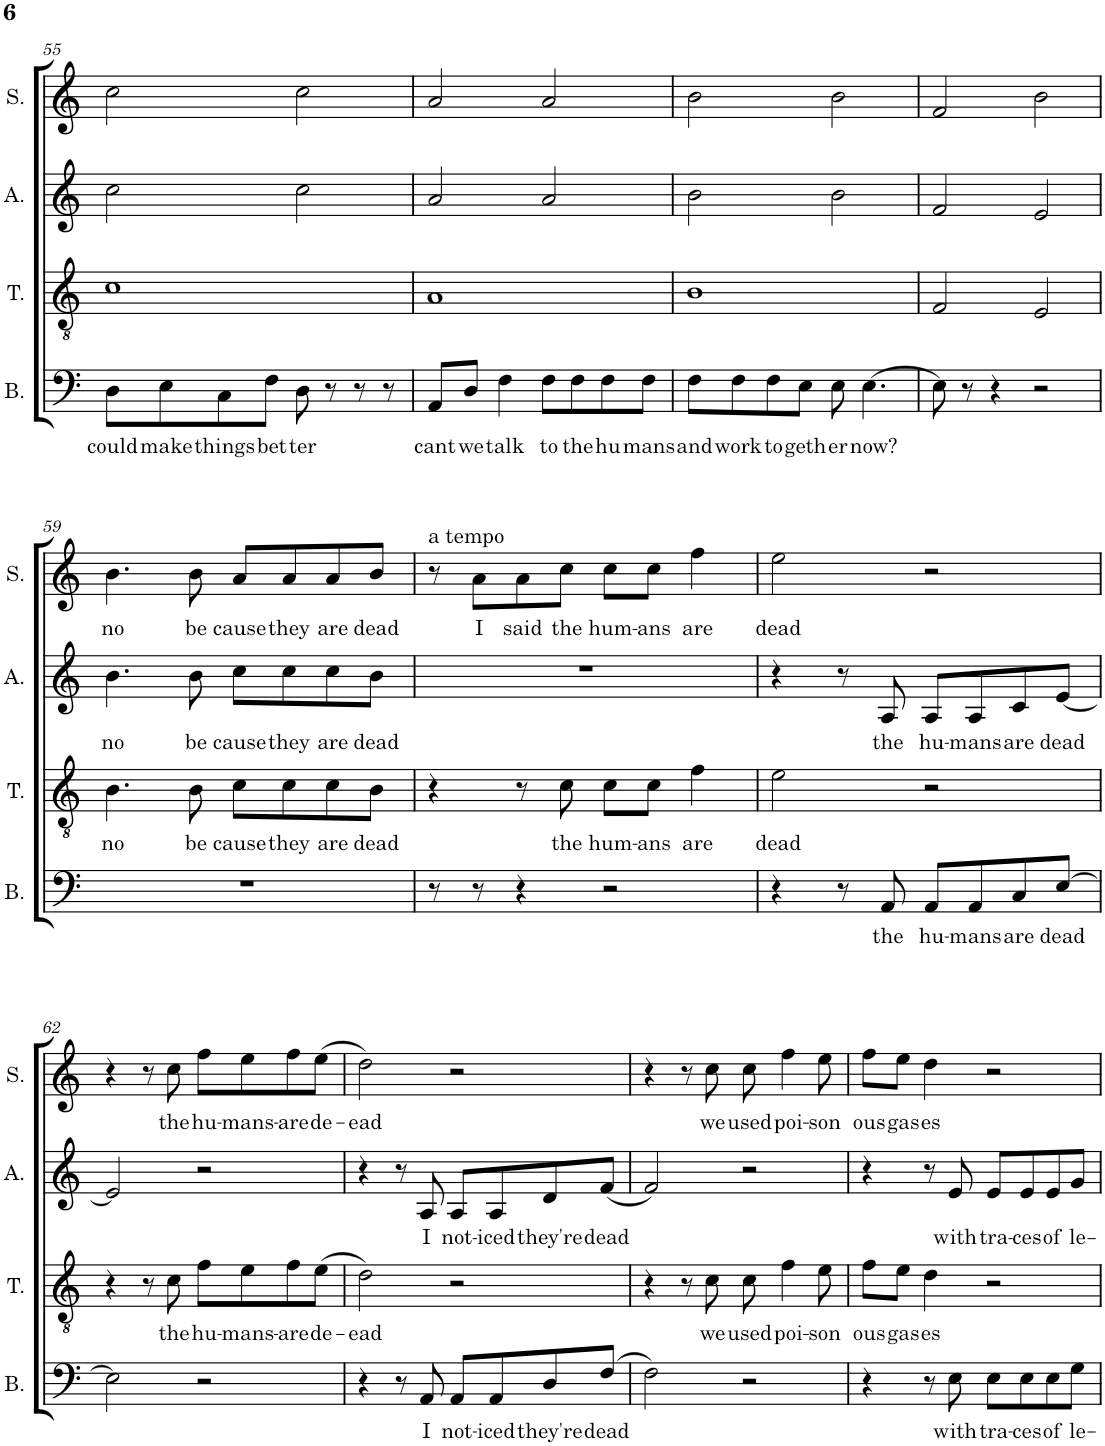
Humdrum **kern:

**kern	**text	**kern	**text	**kern	**text	**kern	**text
*part4	*part4	*part3	*part3	*part2	*part2	*part1	*part1
*staff4	*staff4	*staff3	*staff3	*staff2	*staff2	*staff1	*staff1
*I"Bass	*	*I"Tenor	*	*I"Alto	*	*I"Soprano	*
*I'B.	*	*I'T.	*	*I'A.	*	*I'S.	*
!!LO:PB:g=z
*clefF4	*	*clefGv2	*	*clefG2	*	*clefG2	*
*k[]	*	*k[]	*	*k[]	*	*k[]	*
*M4/4	*	*M4/4	*	*M4/4	*	*M4/4	*
=55	=55	=55	=55	=55	=55	=55	=55
!	!LO:LY:b	!	!	!	!	!	!
8D\L	could	1c	.	2cc\	.	2cc\	.
!	!LO:LY:b	!	!	!	!	!	!
8E\	make	.	.	.	.	.	.
!	!LO:LY:b	!	!	!	!	!	!
8C\	things	.	.	.	.	.	.
!	!LO:LY:b	!	!	!	!	!	!
8F\J	bet	.	.	.	.	.	.
!	!LO:LY:b	!	!	!	!	!	!
8D\	ter	.	.	2cc\	.	2cc\	.
8r	.	.	.	.	.	.	.
8r	.	.	.	.	.	.	.
8r	.	.	.	.	.	.	.
=56	=56	=56	=56	=56	=56	=56	=56
!	!LO:LY:b	!	!	!	!	!	!
8AA/L	cant	1A	.	2a/	.	2a/	.
!	!LO:LY:b	!	!	!	!	!	!
8D/J	we	.	.	.	.	.	.
!	!LO:LY:b	!	!	!	!	!	!
4F\	talk	.	.	.	.	.	.
!	!LO:LY:b	!	!	!	!	!	!
8F\L	to	.	.	2a/	.	2a/	.
!	!LO:LY:b	!	!	!	!	!	!
8F\	the	.	.	.	.	.	.
!	!LO:LY:b	!	!	!	!	!	!
8F\	hu	.	.	.	.	.	.
!	!LO:LY:b	!	!	!	!	!	!
8F\J	mans	.	.	.	.	.	.
=57	=57	=57	=57	=57	=57	=57	=57
!	!LO:LY:b	!	!	!	!	!	!
8F\L	and	1B	.	2b\	.	2b\	.
!	!LO:LY:b	!	!	!	!	!	!
8F\	work	.	.	.	.	.	.
!	!LO:LY:b	!	!	!	!	!	!
8F\	to	.	.	.	.	.	.
!	!LO:LY:b	!	!	!	!	!	!
8E\J	geth	.	.	.	.	.	.
!	!LO:LY:b	!	!	!	!	!	!
8E\	er	.	.	2b\	.	2b\	.
!	!LO:LY:b	!	!	!	!	!	!
[4.E\	now?	.	.	.	.	.	.
=58	=58	=58	=58	=58	=58	=58	=58
8E\]	.	2F/	.	2f/	.	2f/	.
8r	.	.	.	.	.	.	.
4r	.	.	.	.	.	.	.
2r	.	2E/	.	2e/	.	2b\	.
!!LO:LB:g=z
=59	=59	=59	=59	=59	=59	=59	=59
!	!	!	!LO:LY:b	!	!LO:LY:b	!	!LO:LY:b
1r	.	4.B\	no	4.b\	no	4.b\	no
!	!	!	!LO:LY:b	!	!LO:LY:b	!	!LO:LY:b
.	.	8B\	be	8b\	be	8b\	be
!	!	!	!LO:LY:b	!	!LO:LY:b	!	!LO:LY:b
.	.	8c\L	cause	8cc\L	cause	8a/L	cause
!	!	!	!LO:LY:b	!	!LO:LY:b	!	!LO:LY:b
.	.	8c\	they	8cc\	they	8a/	they
!	!	!	!LO:LY:b	!	!LO:LY:b	!	!LO:LY:b
.	.	8c\	are	8cc\	are	8a/	are
!	!	!	!LO:LY:b	!	!LO:LY:b	!	!LO:LY:b
.	.	8B\J	dead	8b\J	dead	8b/J	dead
=60	=60	=60	=60	=60	=60	=60	=60
!	!	!	!	!	!	!LO:TX:a:t=a tempo	!
8r	.	4r	.	1r	.	8r	.
!	!	!	!	!	!	!	!LO:LY:b
8r	.	.	.	.	.	8a\L	I
!	!	!	!	!	!	!	!LO:LY:b
4r	.	8r	.	.	.	8a\	said
!	!	!	!LO:LY:b	!	!	!	!LO:LY:b
.	.	8c\	the	.	.	8cc\J	the
!	!	!	!LO:LY:b	!	!	!	!LO:LY:b
2r	.	8c\L	hum-	.	.	8cc\L	hum-
!	!	!	!LO:LY:b	!	!	!	!LO:LY:b
.	.	8c\J	-ans	.	.	8cc\J	-ans
!	!	!	!LO:LY:b	!	!	!	!LO:LY:b
.	.	4f\	are	.	.	4ff\	are
=61	=61	=61	=61	=61	=61	=61	=61
!	!	!	!LO:LY:b	!	!	!	!LO:LY:b
4r	.	2e\	dead	4r	.	2ee\	dead
8r	.	.	.	8r	.	.	.
!	!LO:LY:b	!	!	!	!LO:LY:b	!	!
8AA/	the	.	.	8A/	the	.	.
!	!LO:LY:b	!	!	!	!LO:LY:b	!	!
8AA/L	hu-	2r	.	8A/L	hu-	2r	.
!	!LO:LY:b	!	!	!	!LO:LY:b	!	!
8AA/	-mans	.	.	8A/	-mans	.	.
!	!LO:LY:b	!	!	!	!LO:LY:b	!	!
8C/	are	.	.	8c/	are	.	.
!	!LO:LY:b	!	!	!	!LO:LY:b	!	!
[8E/J	dead	.	.	[8e/J	dead	.	.
!!LO:LB:g=z
=62	=62	=62	=62	=62	=62	=62	=62
2E\]	.	4r	.	2e/]	.	4r	.
.	.	8r	.	.	.	8r	.
!	!	!	!LO:LY:b	!	!	!	!LO:LY:b
.	.	8c\	the	.	.	8cc\	the
!	!	!	!LO:LY:b	!	!	!	!LO:LY:b
2r	.	8f\L	hu-	2r	.	8ff\L	hu-
!	!	!	!LO:LY:b	!	!	!	!LO:LY:b
.	.	8e\	-mans-	.	.	8ee\	-mans-
!	!	!	!LO:LY:b	!	!	!	!LO:LY:b
.	.	8f\	-are	.	.	8ff\	-are
!	!	!	!LO:LY:b	!	!	!	!LO:LY:b
.	.	(8e\J	de-	.	.	(8ee\J	de-
=63	=63	=63	=63	=63	=63	=63	=63
!	!	!	!LO:LY:b	!	!	!	!LO:LY:b
4r	.	2d\)	-ead	4r	.	2dd\)	-ead
8r	.	.	.	8r	.	.	.
!	!LO:LY:b	!	!	!	!LO:LY:b	!	!
8AA/	I	.	.	8A/	I	.	.
!	!LO:LY:b	!	!	!	!LO:LY:b	!	!
8AA/L	not-	2r	.	8A/L	not-	2r	.
!	!LO:LY:b	!	!	!	!LO:LY:b	!	!
8AA/	-iced	.	.	8A/	-iced	.	.
!	!LO:LY:b	!	!	!	!LO:LY:b	!	!
8D/	they're	.	.	8d/	they're	.	.
!	!LO:LY:b	!	!	!	!LO:LY:b	!	!
(8F/J	dead	.	.	(8f/J	dead	.	.
=64	=64	=64	=64	=64	=64	=64	=64
2F\)	.	4r	.	2f/)	.	4r	.
.	.	8r	.	.	.	8r	.
!	!	!	!LO:LY:b	!	!	!	!LO:LY:b
.	.	8c\	we	.	.	8cc\	we
!	!	!	!LO:LY:b	!	!	!	!LO:LY:b
2r	.	8c\	used	2r	.	8cc\	used
!	!	!	!LO:LY:b	!	!	!	!LO:LY:b
.	.	4f\	poi-	.	.	4ff\	poi-
!	!	!	!LO:LY:b	!	!	!	!LO:LY:b
.	.	8e\	son	.	.	8ee\	son
=65	=65	=65	=65	=65	=65	=65	=65
!	!	!	!LO:LY:b	!	!	!	!LO:LY:b
4r	.	8f\L	ous	4r	.	8ff\L	ous
!	!	!	!LO:LY:b	!	!	!	!LO:LY:b
.	.	8e\J	gas	.	.	8ee\J	gas
!	!	!	!LO:LY:b	!	!	!	!LO:LY:b
8r	.	4d\	es	8r	.	4dd\	es
!	!LO:LY:b	!	!	!	!LO:LY:b	!	!
8E\	with	.	.	8e/	with	.	.
!	!LO:LY:b	!	!	!	!LO:LY:b	!	!
8E\L	tra-	2r	.	8e/L	tra-	2r	.
!	!LO:LY:b	!	!	!	!LO:LY:b	!	!
8E\	-ces	.	.	8e/	-ces	.	.
!	!LO:LY:b	!	!	!	!LO:LY:b	!	!
8E\	of	.	.	8e/	of	.	.
!	!LO:LY:b	!	!	!	!LO:LY:b	!	!
8G\J	le-	.	.	8g/J	le-	.	.
=	=	=	=	=	=	=	=
*-	*-	*-	*-	*-	*-	*-	*-
